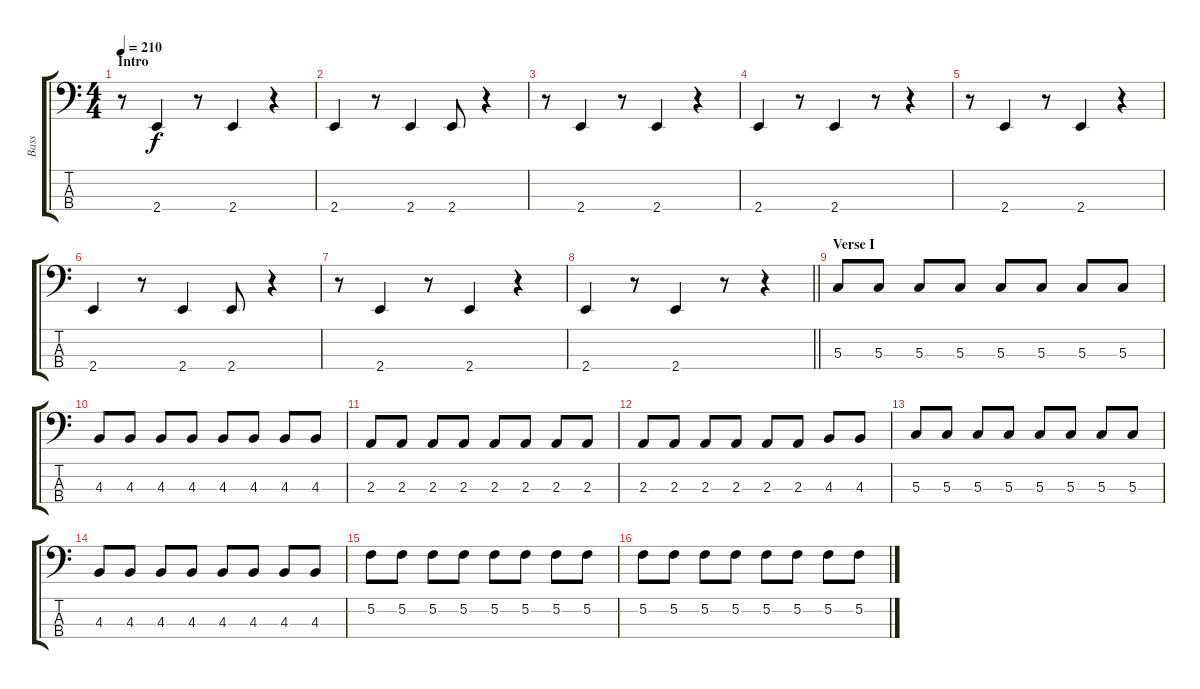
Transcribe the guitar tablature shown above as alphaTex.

\track ("Bass" "Bass") {instrument electricbasspick}
\staff {score tabs}
\tuning (F2 C2 G1 D1) {hide}
\ts (4 4)
\section ("" "Intro")
\tempo 210
\clef f4
\ks c
r.8{dy f instrument electricbasspick} 2.4.4 r.8 2.4.4 r.4 |
2.4.4 r.8 2.4.4 2.4.8 r.4 |
r.8 2.4.4 r.8 2.4.4 r.4 |
2.4.4 r.8 2.4.4 r.8 r.4 |
r.8 2.4.4 r.8 2.4.4 r.4 |
2.4.4 r.8 2.4.4 2.4.8 r.4 |
r.8 2.4.4 r.8 2.4.4 r.4 |
\barLineRight lightlight
2.4.4 r.8 2.4.4 r.8 r.4 |
\section ("" "Verse I")
5.3.8 5.3.8 5.3.8 5.3.8 5.3.8 5.3.8 5.3.8 5.3.8 |
4.3.8 4.3.8 4.3.8 4.3.8 4.3.8 4.3.8 4.3.8 4.3.8 |
2.3.8 2.3.8 2.3.8 2.3.8 2.3.8 2.3.8 2.3.8 2.3.8 |
2.3.8 2.3.8 2.3.8 2.3.8 2.3.8 2.3.8 4.3.8 4.3.8 |
5.3.8 5.3.8 5.3.8 5.3.8 5.3.8 5.3.8 5.3.8 5.3.8 |
4.3.8 4.3.8 4.3.8 4.3.8 4.3.8 4.3.8 4.3.8 4.3.8 |
5.2.8 5.2.8 5.2.8 5.2.8 5.2.8 5.2.8 5.2.8 5.2.8 |
5.2.8 5.2.8 5.2.8 5.2.8 5.2.8 5.2.8 5.2.8 5.2.8
